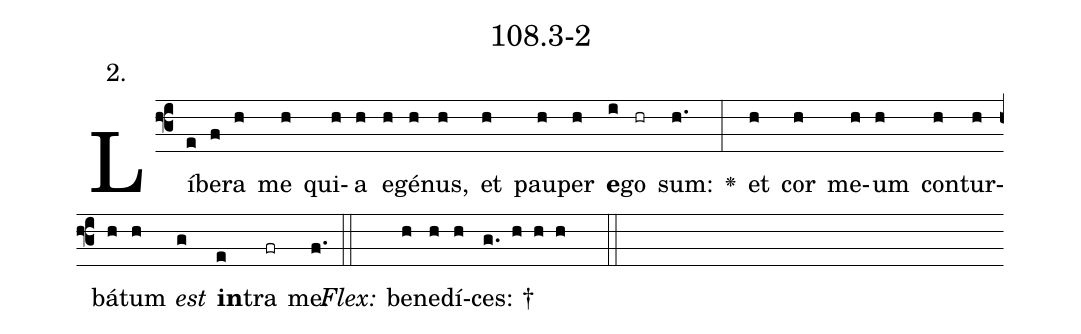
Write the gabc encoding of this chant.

name: 108.3-2;
annotation: 2.;
%%
(f3)Lí(e)be(f)ra(h) me(h) qui(h)a(h) e(h)gé(h)nus,(h) et(h) pau(h)per(h) <b>e</b>(i)go(hr) sum:(h.) <v>\greheightstar</v>(:) et(h) cor(h) me(h)um(h) con(h)tur(h)bá(h)tum(h) <i>est</i>(g) <b>in</b>(e)tra(fr) me.(f.) (::)
<i>Flex:</i>()  be(h)ne(h)dí(h)ces: †(g. h h h  ::)

%E(h) u(h) o(h) u(g) a(e) e.(f.) (::)
